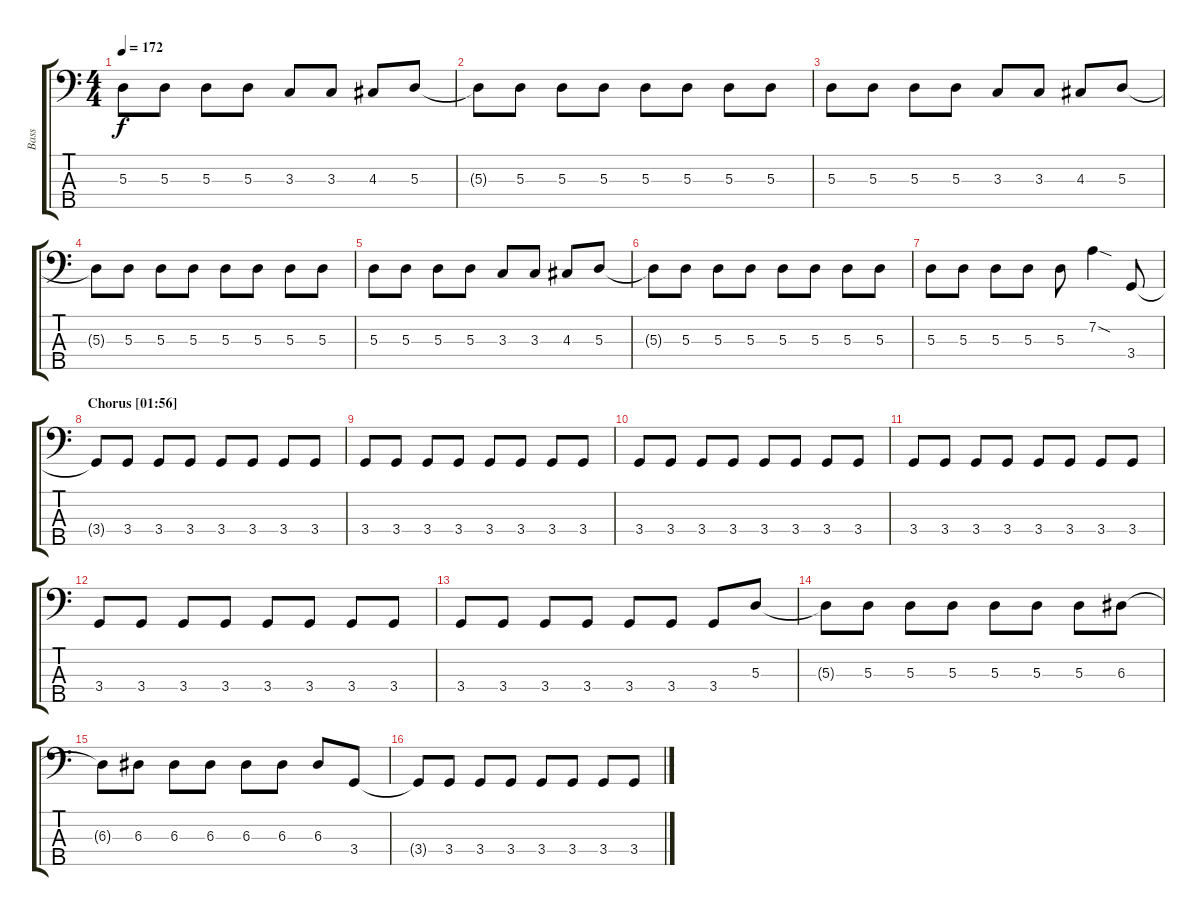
\track ("Bass" "Bass") {instrument electricbassfinger}
\staff {score tabs}
\tuning (G2 D2 A1 E1 B0) {hide}
\ts (4 4)
\tempo 172
\clef f4
\ks c
5.3.8{dy f} 5.3.8 5.3.8 5.3.8 3.3.8 3.3.8 4.3.8 5.3.8 |
5.3{t}.8 5.3.8 5.3.8 5.3.8 5.3.8 5.3.8 5.3.8 5.3.8 |
5.3.8 5.3.8 5.3.8 5.3.8 3.3.8 3.3.8 4.3.8 5.3.8 |
5.3{t}.8 5.3.8 5.3.8 5.3.8 5.3.8 5.3.8 5.3.8 5.3.8 |
5.3.8 5.3.8 5.3.8 5.3.8 3.3.8 3.3.8 4.3.8 5.3.8 |
5.3{t}.8 5.3.8 5.3.8 5.3.8 5.3.8 5.3.8 5.3.8 5.3.8 |
5.3.8 5.3.8 5.3.8 5.3.8 5.3.8 7.2{sod}.4 3.4.8 |
\section ("" "Chorus [01:56]")
3.4{t}.8 3.4.8 3.4.8 3.4.8 3.4.8 3.4.8 3.4.8 3.4.8 |
3.4.8 3.4.8 3.4.8 3.4.8 3.4.8 3.4.8 3.4.8 3.4.8 |
3.4.8 3.4.8 3.4.8 3.4.8 3.4.8 3.4.8 3.4.8 3.4.8 |
3.4.8 3.4.8 3.4.8 3.4.8 3.4.8 3.4.8 3.4.8 3.4.8 |
3.4.8 3.4.8 3.4.8 3.4.8 3.4.8 3.4.8 3.4.8 3.4.8 |
3.4.8 3.4.8 3.4.8 3.4.8 3.4.8 3.4.8 3.4.8 5.3.8 |
5.3{t}.8 5.3.8 5.3.8 5.3.8 5.3.8 5.3.8 5.3.8 6.3.8 |
6.3{t}.8 6.3.8 6.3.8 6.3.8 6.3.8 6.3.8 6.3.8 3.4.8 |
\section ("" "")
3.4{t}.8 3.4.8 3.4.8 3.4.8 3.4.8 3.4.8 3.4.8 3.4.8
